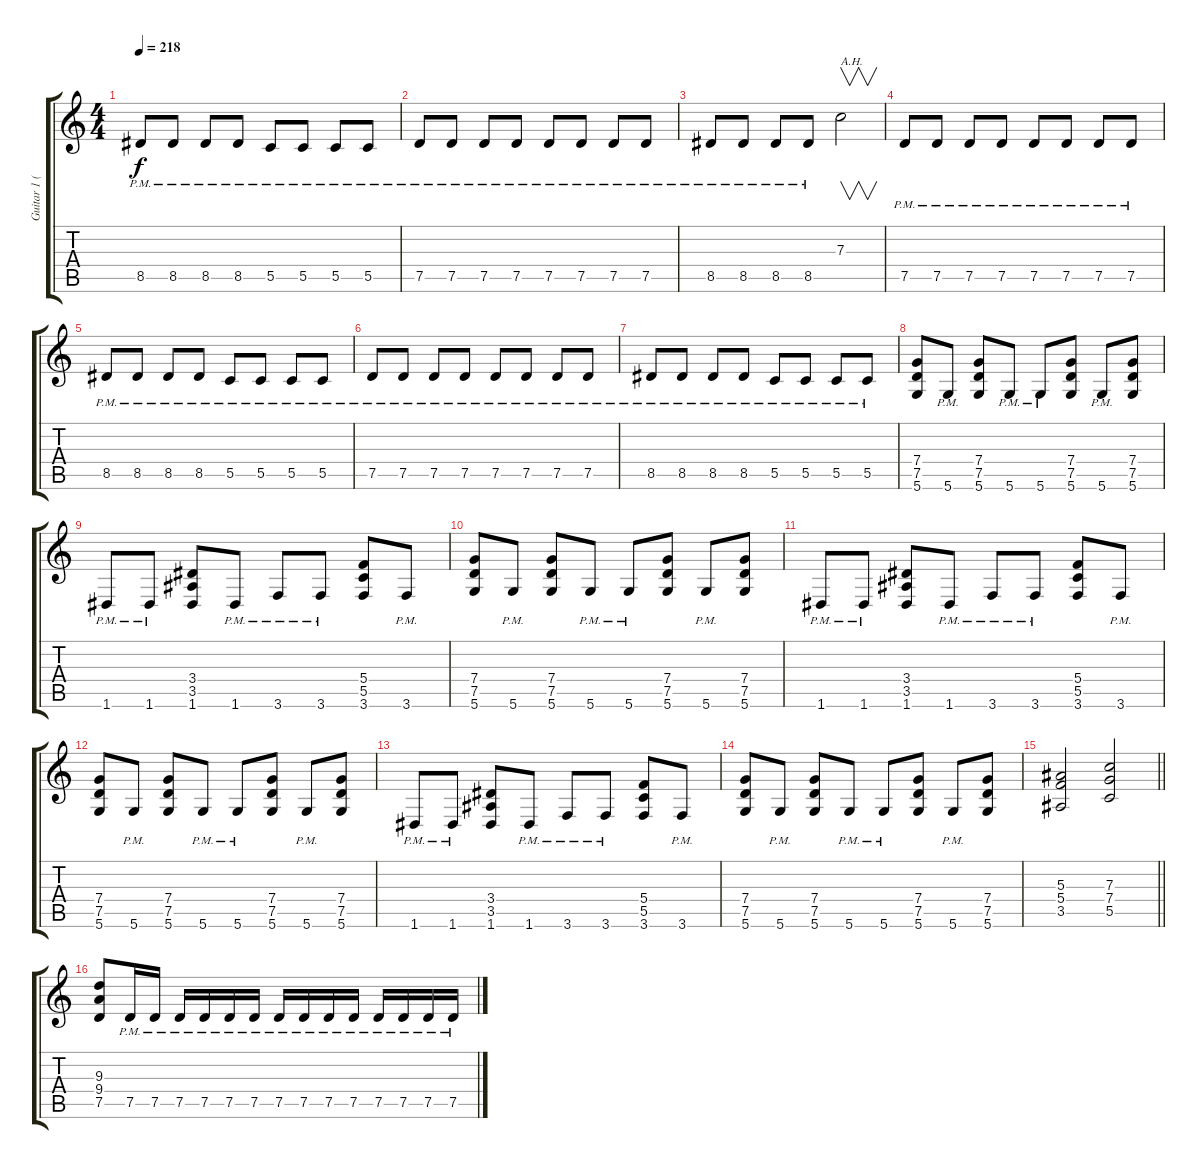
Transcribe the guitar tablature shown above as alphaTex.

\track ("Guitar 1 (Alexi)" "Guitar 1 (") {instrument distortionguitar}
\staff {score tabs}
\tuning (D4 A3 F3 C3 G2 D2) {hide}
\ts (4 4)
\tempo 218
\clef g2
\ks c
8.5{pm}.8{dy f} 8.5{pm}.8 8.5{pm}.8 8.5{pm}.8 5.5{pm}.8 5.5{pm}.8 5.5{pm}.8 5.5{pm}.8 |
7.5{pm}.8 7.5{pm}.8 7.5{pm}.8 7.5{pm}.8 7.5{pm}.8 7.5{pm}.8 7.5{pm}.8 7.5{pm}.8 |
8.5{pm}.8 8.5{pm}.8 8.5{pm}.8 8.5{pm}.8 7.3.2{v txt "A.H." instrument guitarharmonics} |
7.5{pm}.8{volume 12 instrument distortionguitar} 7.5{pm}.8 7.5{pm}.8 7.5{pm}.8 7.5{pm}.8 7.5{pm}.8 7.5{pm}.8 7.5{pm}.8 |
8.5{pm}.8 8.5{pm}.8 8.5{pm}.8 8.5{pm}.8 5.5{pm}.8 5.5{pm}.8 5.5{pm}.8 5.5{pm}.8 |
7.5{pm}.8 7.5{pm}.8 7.5{pm}.8 7.5{pm}.8 7.5{pm}.8 7.5{pm}.8 7.5{pm}.8 7.5{pm}.8 |
8.5{pm}.8 8.5{pm}.8 8.5{pm}.8 8.5{pm}.8 5.5{pm}.8 5.5{pm}.8 5.5{pm}.8 5.5{pm}.8 |
(7.4 7.5 5.6).8 5.6{pm}.8 (7.4 7.5 5.6).8 5.6{pm}.8 5.6{pm}.8 (7.4 7.5 5.6).8 5.6{pm}.8 (7.4 7.5 5.6).8 |
1.6{pm}.8 1.6{pm}.8 (3.4 3.5 1.6).8 1.6{pm}.8 3.6{pm}.8 3.6{pm}.8 (5.4 5.5 3.6).8 3.6{pm}.8 |
(7.4 7.5 5.6).8 5.6{pm}.8 (7.4 7.5 5.6).8 5.6{pm}.8 5.6{pm}.8 (7.4 7.5 5.6).8 5.6{pm}.8 (7.4 7.5 5.6).8 |
1.6{pm}.8 1.6{pm}.8 (3.4 3.5 1.6).8 1.6{pm}.8 3.6{pm}.8 3.6{pm}.8 (5.4 5.5 3.6).8 3.6{pm}.8 |
(7.4 7.5 5.6).8 5.6{pm}.8 (7.4 7.5 5.6).8 5.6{pm}.8 5.6{pm}.8 (7.4 7.5 5.6).8 5.6{pm}.8 (7.4 7.5 5.6).8 |
1.6{pm}.8 1.6{pm}.8 (3.4 3.5 1.6).8 1.6{pm}.8 3.6{pm}.8 3.6{pm}.8 (5.4 5.5 3.6).8 3.6{pm}.8 |
(7.4 7.5 5.6).8 5.6{pm}.8 (7.4 7.5 5.6).8 5.6{pm}.8 5.6{pm}.8 (7.4 7.5 5.6).8 5.6{pm}.8 (7.4 7.5 5.6).8 |
\barLineRight lightlight
(5.3 5.4 3.5).2 (7.3 7.4 5.5).2 |
(9.3 9.4 7.5).8 7.5{pm}.16 7.5{pm}.16 7.5{pm}.16 7.5{pm}.16 7.5{pm}.16 7.5{pm}.16 7.5{pm}.16 7.5{pm}.16 7.5{pm}.16 7.5{pm}.16 7.5{pm}.16 7.5{pm}.16 7.5{pm}.16 7.5{pm}.16
